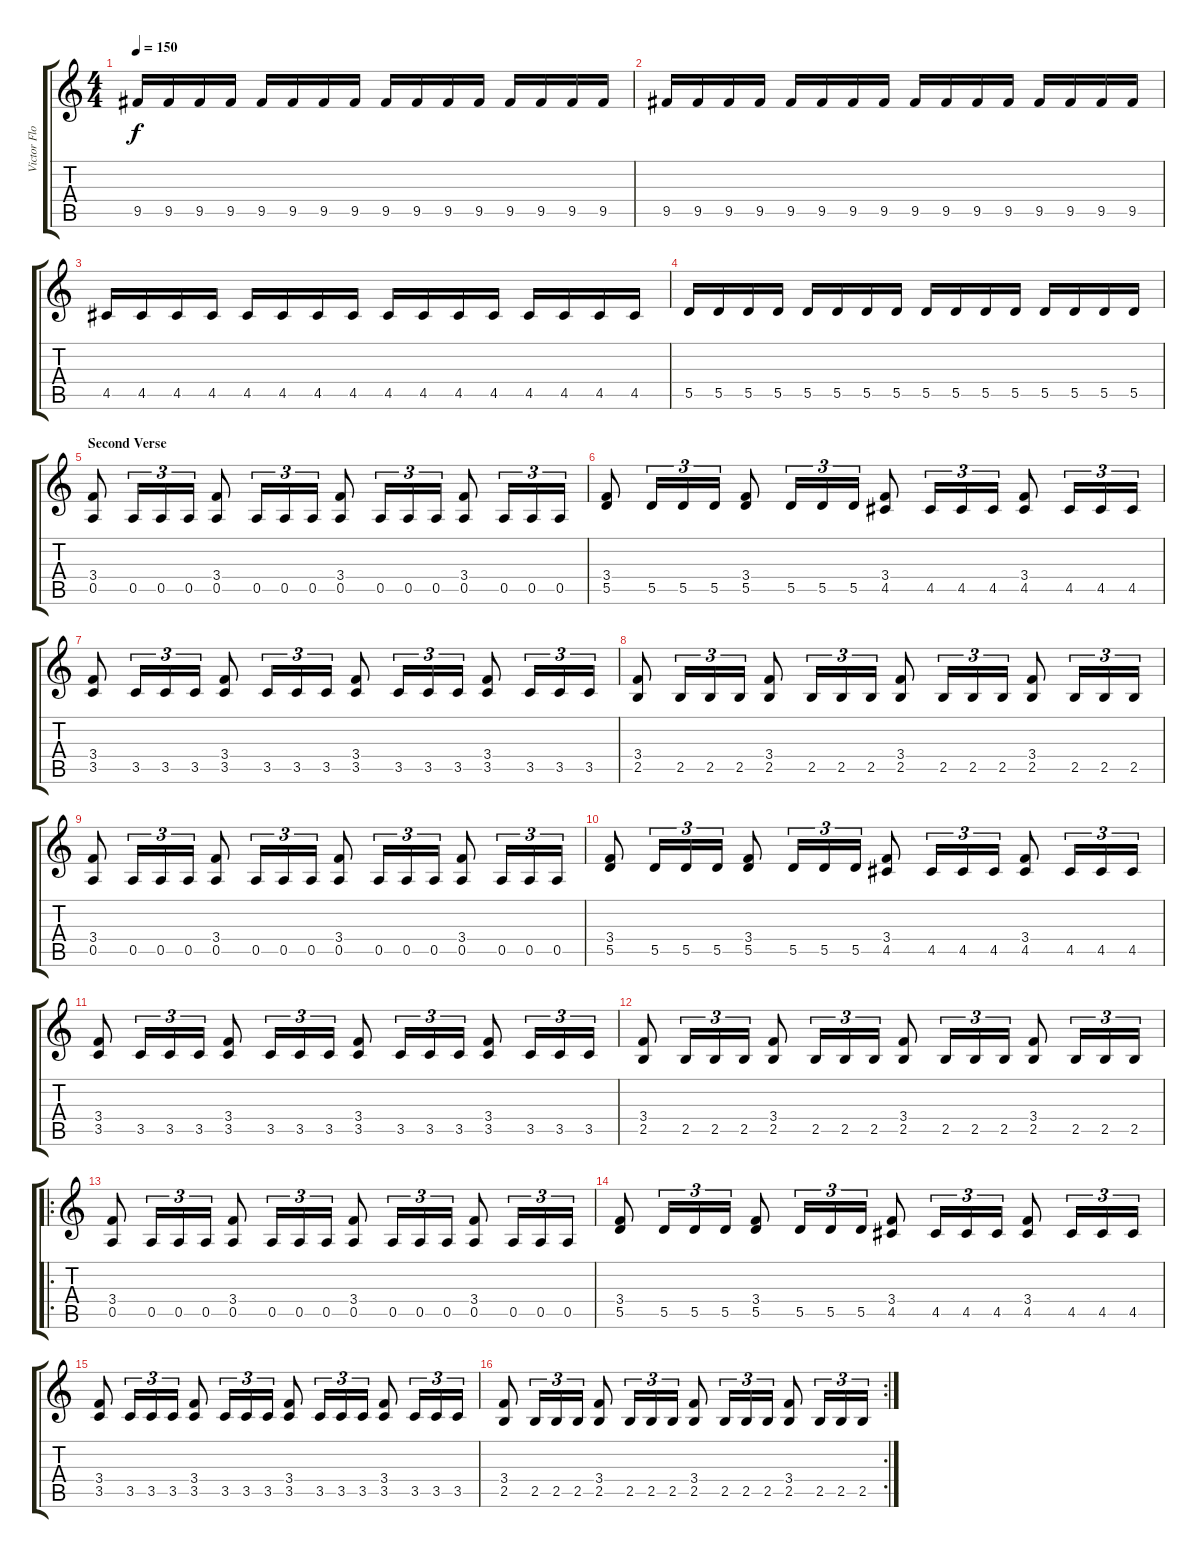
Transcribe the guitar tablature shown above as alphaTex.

\track ("Victor Floghdraki" "Victor Flo") {instrument overdrivenguitar}
\staff {score tabs}
\tuning (E4 B3 G3 D3 A2 E2) {hide}
\ts (4 4)
\tempo 150
\clef g2
\ks c
9.5.16{dy f} 9.5.16 9.5.16 9.5.16 9.5.16 9.5.16 9.5.16 9.5.16 9.5.16 9.5.16 9.5.16 9.5.16 9.5.16 9.5.16 9.5.16 9.5.16 |
9.5.16 9.5.16 9.5.16 9.5.16 9.5.16 9.5.16 9.5.16 9.5.16 9.5.16 9.5.16 9.5.16 9.5.16 9.5.16 9.5.16 9.5.16 9.5.16 |
4.5.16 4.5.16 4.5.16 4.5.16 4.5.16 4.5.16 4.5.16 4.5.16 4.5.16 4.5.16 4.5.16 4.5.16 4.5.16 4.5.16 4.5.16 4.5.16 |
5.5.16 5.5.16 5.5.16 5.5.16 5.5.16 5.5.16 5.5.16 5.5.16 5.5.16 5.5.16 5.5.16 5.5.16 5.5.16 5.5.16 5.5.16 5.5.16 |
\section ("" "Second Verse")
(3.4 0.5).8 0.5.16{tu (3 2)} 0.5.16{tu (3 2)} 0.5.16{tu (3 2)} (3.4 0.5).8 0.5.16{tu (3 2)} 0.5.16{tu (3 2)} 0.5.16{tu (3 2)} (3.4 0.5).8 0.5.16{tu (3 2)} 0.5.16{tu (3 2)} 0.5.16{tu (3 2)} (3.4 0.5).8 0.5.16{tu (3 2)} 0.5.16{tu (3 2)} 0.5.16{tu (3 2)} |
(3.4 5.5).8 5.5.16{tu (3 2)} 5.5.16{tu (3 2)} 5.5.16{tu (3 2)} (3.4 5.5).8 5.5.16{tu (3 2)} 5.5.16{tu (3 2)} 5.5.16{tu (3 2)} (3.4 4.5).8 4.5.16{tu (3 2)} 4.5.16{tu (3 2)} 4.5.16{tu (3 2)} (3.4 4.5).8 4.5.16{tu (3 2)} 4.5.16{tu (3 2)} 4.5.16{tu (3 2)} |
(3.4 3.5).8 3.5.16{tu (3 2)} 3.5.16{tu (3 2)} 3.5.16{tu (3 2)} (3.4 3.5).8 3.5.16{tu (3 2)} 3.5.16{tu (3 2)} 3.5.16{tu (3 2)} (3.4 3.5).8 3.5.16{tu (3 2)} 3.5.16{tu (3 2)} 3.5.16{tu (3 2)} (3.4 3.5).8 3.5.16{tu (3 2)} 3.5.16{tu (3 2)} 3.5.16{tu (3 2)} |
(3.4 2.5).8 2.5.16{tu (3 2)} 2.5.16{tu (3 2)} 2.5.16{tu (3 2)} (3.4 2.5).8 2.5.16{tu (3 2)} 2.5.16{tu (3 2)} 2.5.16{tu (3 2)} (3.4 2.5).8 2.5.16{tu (3 2)} 2.5.16{tu (3 2)} 2.5.16{tu (3 2)} (3.4 2.5).8 2.5.16{tu (3 2)} 2.5.16{tu (3 2)} 2.5.16{tu (3 2)} |
(3.4 0.5).8 0.5.16{tu (3 2)} 0.5.16{tu (3 2)} 0.5.16{tu (3 2)} (3.4 0.5).8 0.5.16{tu (3 2)} 0.5.16{tu (3 2)} 0.5.16{tu (3 2)} (3.4 0.5).8 0.5.16{tu (3 2)} 0.5.16{tu (3 2)} 0.5.16{tu (3 2)} (3.4 0.5).8 0.5.16{tu (3 2)} 0.5.16{tu (3 2)} 0.5.16{tu (3 2)} |
(3.4 5.5).8 5.5.16{tu (3 2)} 5.5.16{tu (3 2)} 5.5.16{tu (3 2)} (3.4 5.5).8 5.5.16{tu (3 2)} 5.5.16{tu (3 2)} 5.5.16{tu (3 2)} (3.4 4.5).8 4.5.16{tu (3 2)} 4.5.16{tu (3 2)} 4.5.16{tu (3 2)} (3.4 4.5).8 4.5.16{tu (3 2)} 4.5.16{tu (3 2)} 4.5.16{tu (3 2)} |
(3.4 3.5).8 3.5.16{tu (3 2)} 3.5.16{tu (3 2)} 3.5.16{tu (3 2)} (3.4 3.5).8 3.5.16{tu (3 2)} 3.5.16{tu (3 2)} 3.5.16{tu (3 2)} (3.4 3.5).8 3.5.16{tu (3 2)} 3.5.16{tu (3 2)} 3.5.16{tu (3 2)} (3.4 3.5).8 3.5.16{tu (3 2)} 3.5.16{tu (3 2)} 3.5.16{tu (3 2)} |
(3.4 2.5).8 2.5.16{tu (3 2)} 2.5.16{tu (3 2)} 2.5.16{tu (3 2)} (3.4 2.5).8 2.5.16{tu (3 2)} 2.5.16{tu (3 2)} 2.5.16{tu (3 2)} (3.4 2.5).8 2.5.16{tu (3 2)} 2.5.16{tu (3 2)} 2.5.16{tu (3 2)} (3.4 2.5).8 2.5.16{tu (3 2)} 2.5.16{tu (3 2)} 2.5.16{tu (3 2)} |
\ro
(3.4 0.5).8 0.5.16{tu (3 2)} 0.5.16{tu (3 2)} 0.5.16{tu (3 2)} (3.4 0.5).8 0.5.16{tu (3 2)} 0.5.16{tu (3 2)} 0.5.16{tu (3 2)} (3.4 0.5).8 0.5.16{tu (3 2)} 0.5.16{tu (3 2)} 0.5.16{tu (3 2)} (3.4 0.5).8 0.5.16{tu (3 2)} 0.5.16{tu (3 2)} 0.5.16{tu (3 2)} |
(3.4 5.5).8 5.5.16{tu (3 2)} 5.5.16{tu (3 2)} 5.5.16{tu (3 2)} (3.4 5.5).8 5.5.16{tu (3 2)} 5.5.16{tu (3 2)} 5.5.16{tu (3 2)} (3.4 4.5).8 4.5.16{tu (3 2)} 4.5.16{tu (3 2)} 4.5.16{tu (3 2)} (3.4 4.5).8 4.5.16{tu (3 2)} 4.5.16{tu (3 2)} 4.5.16{tu (3 2)} |
(3.4 3.5).8 3.5.16{tu (3 2)} 3.5.16{tu (3 2)} 3.5.16{tu (3 2)} (3.4 3.5).8 3.5.16{tu (3 2)} 3.5.16{tu (3 2)} 3.5.16{tu (3 2)} (3.4 3.5).8 3.5.16{tu (3 2)} 3.5.16{tu (3 2)} 3.5.16{tu (3 2)} (3.4 3.5).8 3.5.16{tu (3 2)} 3.5.16{tu (3 2)} 3.5.16{tu (3 2)} |
\rc 2
(3.4 2.5).8 2.5.16{tu (3 2)} 2.5.16{tu (3 2)} 2.5.16{tu (3 2)} (3.4 2.5).8 2.5.16{tu (3 2)} 2.5.16{tu (3 2)} 2.5.16{tu (3 2)} (3.4 2.5).8 2.5.16{tu (3 2)} 2.5.16{tu (3 2)} 2.5.16{tu (3 2)} (3.4 2.5).8 2.5.16{tu (3 2)} 2.5.16{tu (3 2)} 2.5.16{tu (3 2)}
